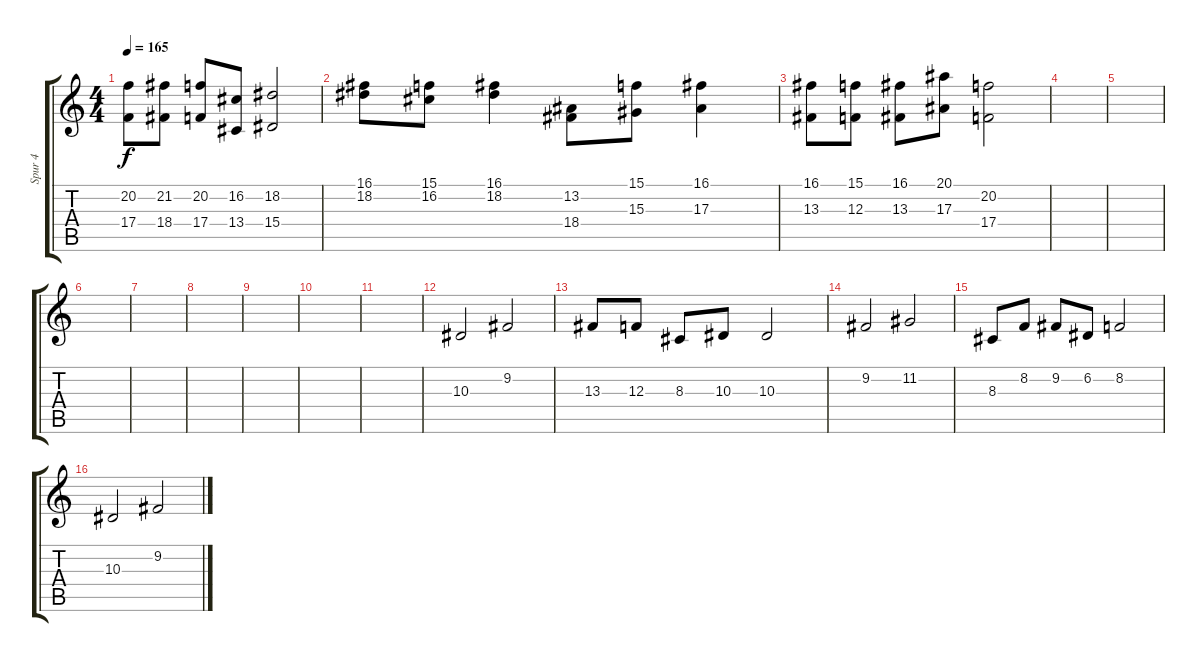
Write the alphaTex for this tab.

\track ("Spur 4" "Spur 4") {instrument harmonica}
\staff {score tabs}
\tuning (D4 A3 F3 C3 G2 D2) {hide}
\ts (4 4)
\tempo 165
\clef g2
\ks c
(20.2 17.4).8{dy f} (21.2 18.4).8 (20.2 17.4).8 (16.2 13.4).8 (18.2 15.4).2 |
(16.1 18.2).8 (15.1 16.2).8 (16.1 18.2).4 (13.2 18.4).8 (15.1 15.3).8 (16.1 17.3).4 |
(16.1 13.3).8 (15.1 12.3).8 (16.1 13.3).8 (20.1 17.3).8 (20.2 17.4).2 |
|
|
|
|
|
|
|
|
10.3.2{instrument harpsichord} 9.2.2 |
13.3.8 12.3.8 8.3.8 10.3.8 10.3.2 |
9.2.2 11.2.2 |
8.3.8 8.2.8 9.2.8 6.2.8 8.2.2 |
10.3.2 9.2.2
